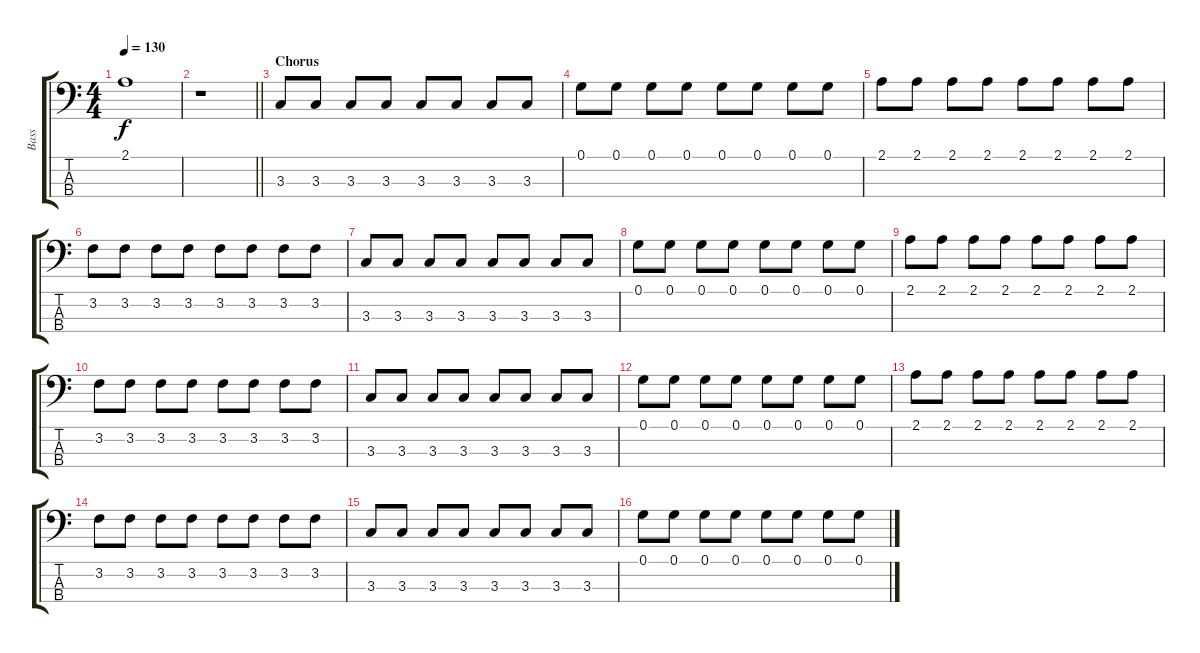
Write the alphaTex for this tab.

\track ("Bass" "Bass") {instrument electricbassfinger}
\staff {score tabs}
\tuning (G2 D2 A1 E1) {hide}
\ts (4 4)
\tempo 130
\clef f4
\ks c
2.1.1{dy f} |
\barLineRight lightlight
r.1 |
\section ("" "Chorus")
3.3.8 3.3.8 3.3.8 3.3.8 3.3.8 3.3.8 3.3.8 3.3.8 |
0.1.8 0.1.8 0.1.8 0.1.8 0.1.8 0.1.8 0.1.8 0.1.8 |
2.1.8 2.1.8 2.1.8 2.1.8 2.1.8 2.1.8 2.1.8 2.1.8 |
3.2.8 3.2.8 3.2.8 3.2.8 3.2.8 3.2.8 3.2.8 3.2.8 |
3.3.8 3.3.8 3.3.8 3.3.8 3.3.8 3.3.8 3.3.8 3.3.8 |
0.1.8 0.1.8 0.1.8 0.1.8 0.1.8 0.1.8 0.1.8 0.1.8 |
2.1.8 2.1.8 2.1.8 2.1.8 2.1.8 2.1.8 2.1.8 2.1.8 |
3.2.8 3.2.8 3.2.8 3.2.8 3.2.8 3.2.8 3.2.8 3.2.8 |
3.3.8 3.3.8 3.3.8 3.3.8 3.3.8 3.3.8 3.3.8 3.3.8 |
0.1.8 0.1.8 0.1.8 0.1.8 0.1.8 0.1.8 0.1.8 0.1.8 |
2.1.8 2.1.8 2.1.8 2.1.8 2.1.8 2.1.8 2.1.8 2.1.8 |
3.2.8 3.2.8 3.2.8 3.2.8 3.2.8 3.2.8 3.2.8 3.2.8 |
3.3.8 3.3.8 3.3.8 3.3.8 3.3.8 3.3.8 3.3.8 3.3.8 |
0.1.8 0.1.8 0.1.8 0.1.8 0.1.8 0.1.8 0.1.8 0.1.8
